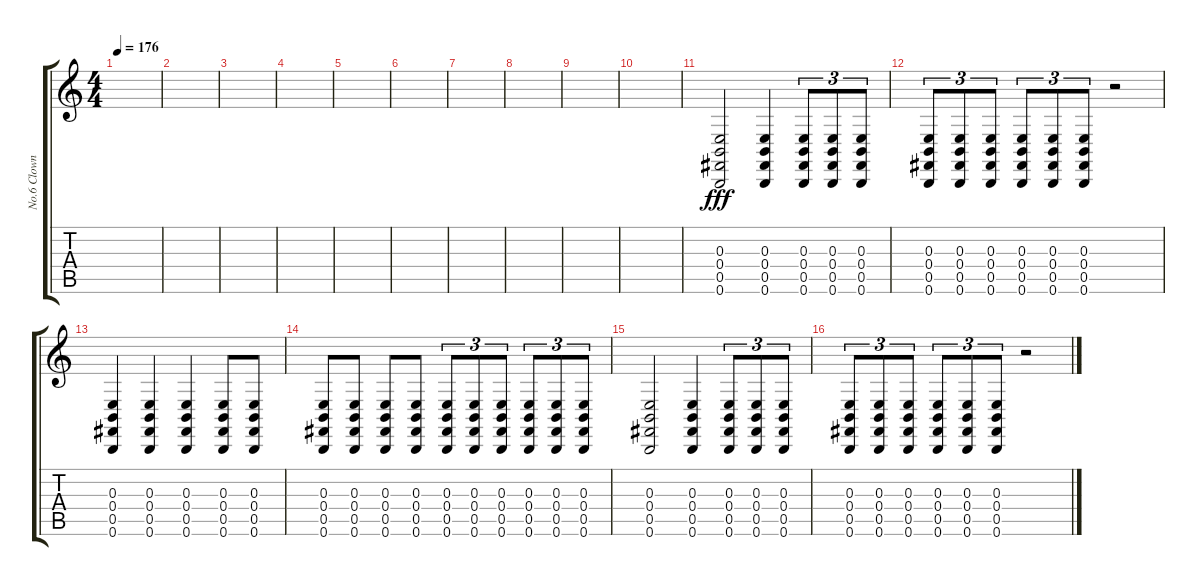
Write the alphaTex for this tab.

\track ("No.6 Clown" "No.6 Clown") {instrument melodictom}
\staff {score tabs}
\tuning (Db4 Ab3 E3 B2 Gb2 B1) {hide}
\ts (4 4)
\tempo 176
\clef g2
\ks c
|
|
|
|
|
|
|
|
|
|
(0.3 0.4 0.5 0.6).2{dy fff volume 16} (0.3 0.4 0.5 0.6).4 (0.3 0.4 0.5 0.6).8{tu (3 2)} (0.3 0.4 0.5 0.6).8{tu (3 2)} (0.3 0.4 0.5 0.6).8{tu (3 2)} |
(0.3 0.4 0.5 0.6).8{tu (3 2)} (0.3 0.4 0.5 0.6).8{tu (3 2)} (0.3 0.4 0.5 0.6).8{tu (3 2)} (0.3 0.4 0.5 0.6).8{tu (3 2)} (0.3 0.4 0.5 0.6).8{tu (3 2)} (0.3 0.4 0.5 0.6).8{tu (3 2)} r.2 |
(0.3 0.4 0.5 0.6).4 (0.3 0.4 0.5 0.6).4 (0.3 0.4 0.5 0.6).4 (0.3 0.4 0.5 0.6).8 (0.3 0.4 0.5 0.6).8 |
(0.3 0.4 0.5 0.6).8 (0.3 0.4 0.5 0.6).8 (0.3 0.4 0.5 0.6).8 (0.3 0.4 0.5 0.6).8 (0.3 0.4 0.5 0.6).8{tu (3 2)} (0.3 0.4 0.5 0.6).8{tu (3 2)} (0.3 0.4 0.5 0.6).8{tu (3 2)} (0.3 0.4 0.5 0.6).8{tu (3 2)} (0.3 0.4 0.5 0.6).8{tu (3 2)} (0.3 0.4 0.5 0.6).8{tu (3 2)} |
(0.3 0.4 0.5 0.6).2 (0.3 0.4 0.5 0.6).4 (0.3 0.4 0.5 0.6).8{tu (3 2)} (0.3 0.4 0.5 0.6).8{tu (3 2)} (0.3 0.4 0.5 0.6).8{tu (3 2)} |
(0.3 0.4 0.5 0.6).8{tu (3 2)} (0.3 0.4 0.5 0.6).8{tu (3 2)} (0.3 0.4 0.5 0.6).8{tu (3 2)} (0.3 0.4 0.5 0.6).8{tu (3 2)} (0.3 0.4 0.5 0.6).8{tu (3 2)} (0.3 0.4 0.5 0.6).8{tu (3 2)} r.2
